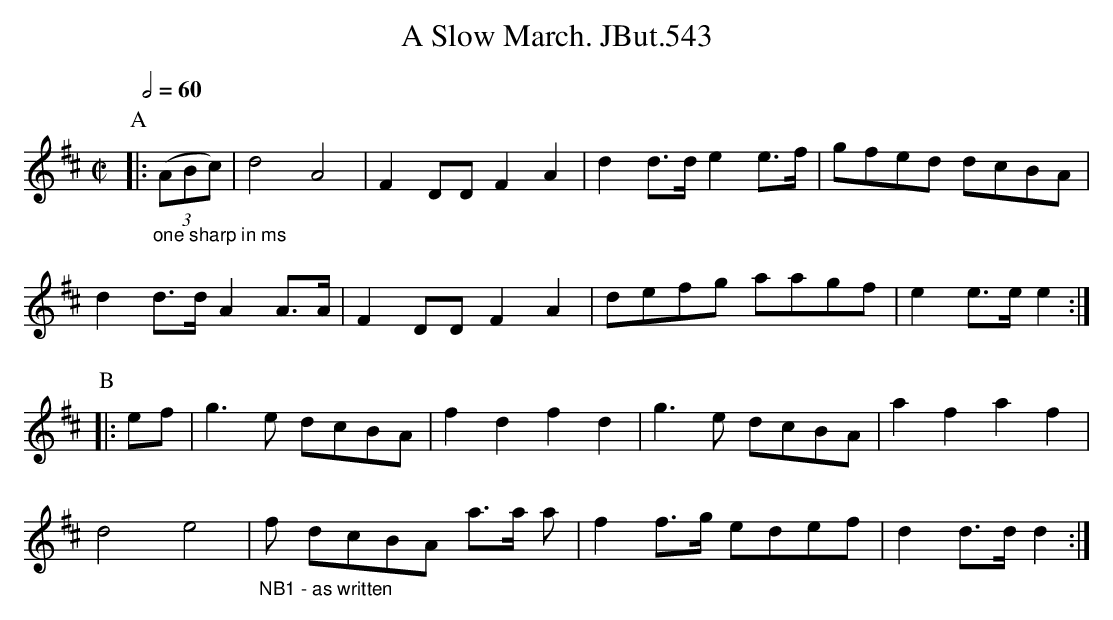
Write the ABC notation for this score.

X:1
T:Slow March. JBut.543, A
M:C|
Q:1/2=60
L:1/8
K:D %one sharp in ms
P:A
|: "_one sharp in ms"((3ABc) | d4 A4 | F2DD F2A2 | d2d>d e2e>f | gfed dcBA |
d2d>d A2A>A | F2DD F2A2 | defg aagf | e2e>e e2 :|
P:B
|: ef | g3e dcBA | f2d2 f2d2 | g3e dcBA | a2f2 a2f2 |
d4 e4 | "_NB1 - as written"f dcBA a>a a | f2f>g edef | d2d>d d2 :|
